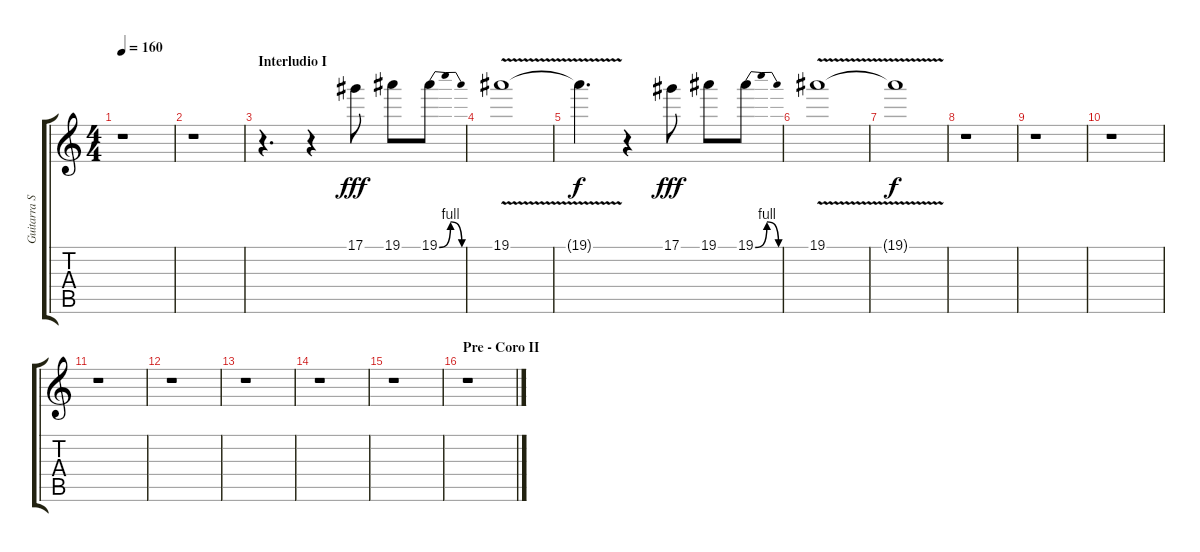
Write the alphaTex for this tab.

\track ("Guitarra Solo I" "Guitarra S") {instrument distortionguitar}
\staff {score tabs}
\tuning (Eb4 Bb3 Gb3 Db3 Ab2 Eb2) {hide}
\ts (4 4)
\tempo 160
\clef g2
\ks c
r.1{dy fff} |
r.1 |
\section ("" "Interludio I")
r.4{d volume 9} r.4 17.1.8 19.1.8 19.1{be (bendrelease 0 0 30 4 45 4 60 0)}.8 |
19.1{v}.1 |
19.1{v t}.4{d dy f} r.4 17.1.8{dy fff} 19.1.8 19.1{be (bendrelease 0 0 30 4 45 4 60 0)}.8 |
19.1{v}.1 |
19.1{v t}.1{dy f} |
r.1{volume 15} |
r.1 |
r.1 |
r.1 |
r.1 |
r.1 |
r.1 |
r.1 |
\section ("" "Pre - Coro II")
r.1
